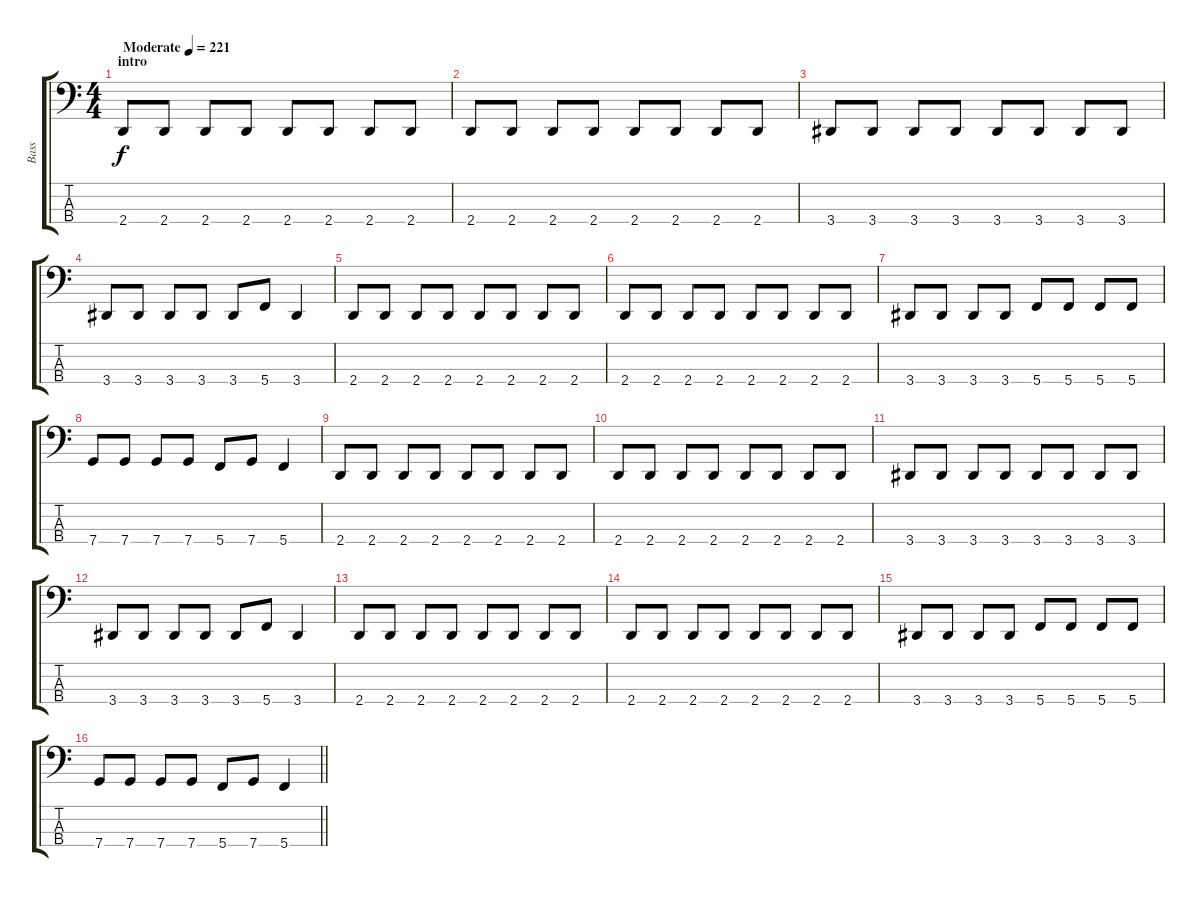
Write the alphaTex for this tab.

\track ("Bass" "Bass") {instrument electricbasspick}
\staff {score tabs}
\tuning (F2 C2 G1 C1) {hide}
\ts (4 4)
\section ("" "intro")
\tempo (221 "Moderate")
\clef f4
\ks c
2.4.8{dy f instrument electricbasspick} 2.4.8 2.4.8 2.4.8 2.4.8 2.4.8 2.4.8 2.4.8 |
2.4.8 2.4.8 2.4.8 2.4.8 2.4.8 2.4.8 2.4.8 2.4.8 |
3.4.8 3.4.8 3.4.8 3.4.8 3.4.8 3.4.8 3.4.8 3.4.8 |
3.4.8 3.4.8 3.4.8 3.4.8 3.4.8 5.4.8 3.4.4 |
2.4.8 2.4.8 2.4.8 2.4.8 2.4.8 2.4.8 2.4.8 2.4.8 |
2.4.8 2.4.8 2.4.8 2.4.8 2.4.8 2.4.8 2.4.8 2.4.8 |
3.4.8 3.4.8 3.4.8 3.4.8 5.4.8 5.4.8 5.4.8 5.4.8 |
7.4.8 7.4.8 7.4.8 7.4.8 5.4.8 7.4.8 5.4.4 |
2.4.8 2.4.8 2.4.8 2.4.8 2.4.8 2.4.8 2.4.8 2.4.8 |
2.4.8 2.4.8 2.4.8 2.4.8 2.4.8 2.4.8 2.4.8 2.4.8 |
3.4.8 3.4.8 3.4.8 3.4.8 3.4.8 3.4.8 3.4.8 3.4.8 |
3.4.8 3.4.8 3.4.8 3.4.8 3.4.8 5.4.8 3.4.4 |
2.4.8 2.4.8 2.4.8 2.4.8 2.4.8 2.4.8 2.4.8 2.4.8 |
2.4.8 2.4.8 2.4.8 2.4.8 2.4.8 2.4.8 2.4.8 2.4.8 |
3.4.8 3.4.8 3.4.8 3.4.8 5.4.8 5.4.8 5.4.8 5.4.8 |
\barLineRight lightlight
7.4.8 7.4.8 7.4.8 7.4.8 5.4.8 7.4.8 5.4.4
